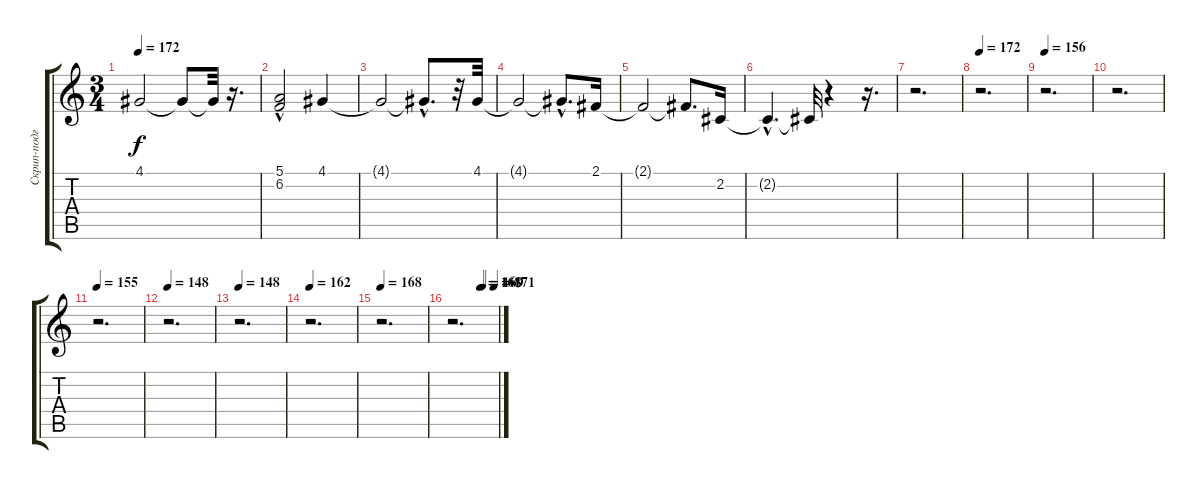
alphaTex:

\track ("Скрип-подголоски" "Скрип-подг") {instrument stringensemble2}
\staff {score tabs}
\tuning (E4 B3 G3 D3 A2 E2) {hide}
\ts (3 4)
\tempo 172
\clef g2
\ks c
4.1{t}.2{dy f} 4.1{t}.8 4.1{t}.32 r.16{d} |
(5.1{hac} 6.2).2 4.1.4 |
4.1{t}.2 4.1{hac t}.8{d} r.32 4.1.32 |
4.1{t}.2 4.1{hac t}.8{d} 2.1.16 |
2.1{t}.2 2.1{t}.8{d} 2.2.16 |
2.2{hac t}.4{d} 2.2{t}.32 r.4 r.16{d} |
r.2{d} |
\tempo 172
r.2{d} |
\tempo 156
r.2{d} |
r.2{d} |
\tempo 155
r.2{d} |
\tempo 148
r.2{d} |
\tempo 148
r.2{d} |
\tempo 162
r.2{d} |
\tempo 168
r.2{d} |
\tempo (168 0.625)
\tempo (169 0.6666666666666666)
\tempo (171 0.9166666666666666)
r.2{d}
